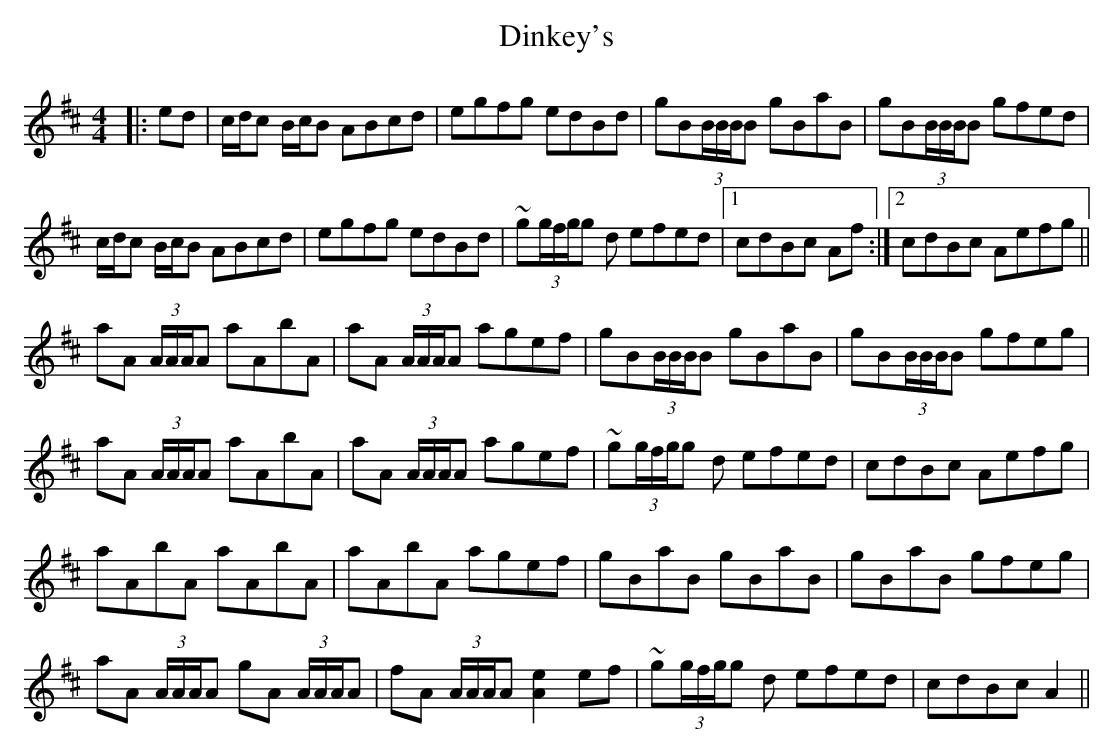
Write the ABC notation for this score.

X:1
T: Dinkey's
M: 4/4
L: 1/8
K: Amix
|:ed|c/d/c B/c/B ABcd|egfg edBd|gB(3B/B/B/B gBaB|gB(3B/B/B/B gfed|
c/d/c B/c/B ABcd|egfg edBd|~g(3g/f/g/g d efed|1 cdBc Af:|2 cdBc Aefg||
aA (3A/A/A/A aAbA|aA (3A/A/A/A agef|gB(3B/B/B/B gBaB|gB(3B/B/B/B gfeg|
aA (3A/A/A/A aAbA|aA (3A/A/A/A agef|~g(3g/f/g/g d efed|cdBc Aefg|
aAbA aAbA|aAbA agef|gBaB gBaB|gBaB gfeg|
aA (3A/A/A/A gA (3A/A/A/A|fA (3A/A/A/A [e2A2] ef|~g(3g/f/g/g d efed|cdBc A2||
